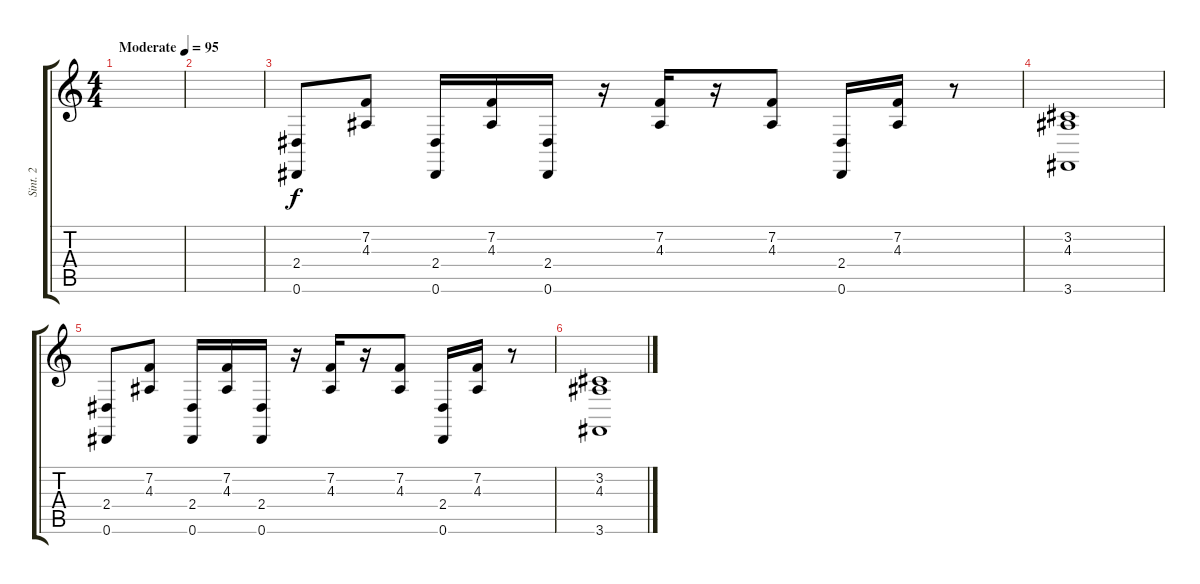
\track ("Sint. 2" "Sint. 2") {instrument harpsichord}
\staff {score tabs}
\tuning (Eb4 Bb3 Gb3 Db3 Ab2 Eb2) {hide}
\ts (4 4)
\tempo (95 "Moderate")
\clef g2
\ks c
|
|
(2.4 0.6).8 (7.2 4.3).8 (2.4 0.6).16 (7.2 4.3).16 (2.4 0.6).16 r.16 (7.2 4.3).16 r.16 (7.2 4.3).8 (2.4 0.6).16 (7.2 4.3).16 r.8 |
(3.2 4.3 3.6).1 |
(2.4 0.6).8 (7.2 4.3).8 (2.4 0.6).16 (7.2 4.3).16 (2.4 0.6).16 r.16 (7.2 4.3).16 r.16 (7.2 4.3).8 (2.4 0.6).16 (7.2 4.3).16 r.8 |
(3.2 4.3 3.6).1
